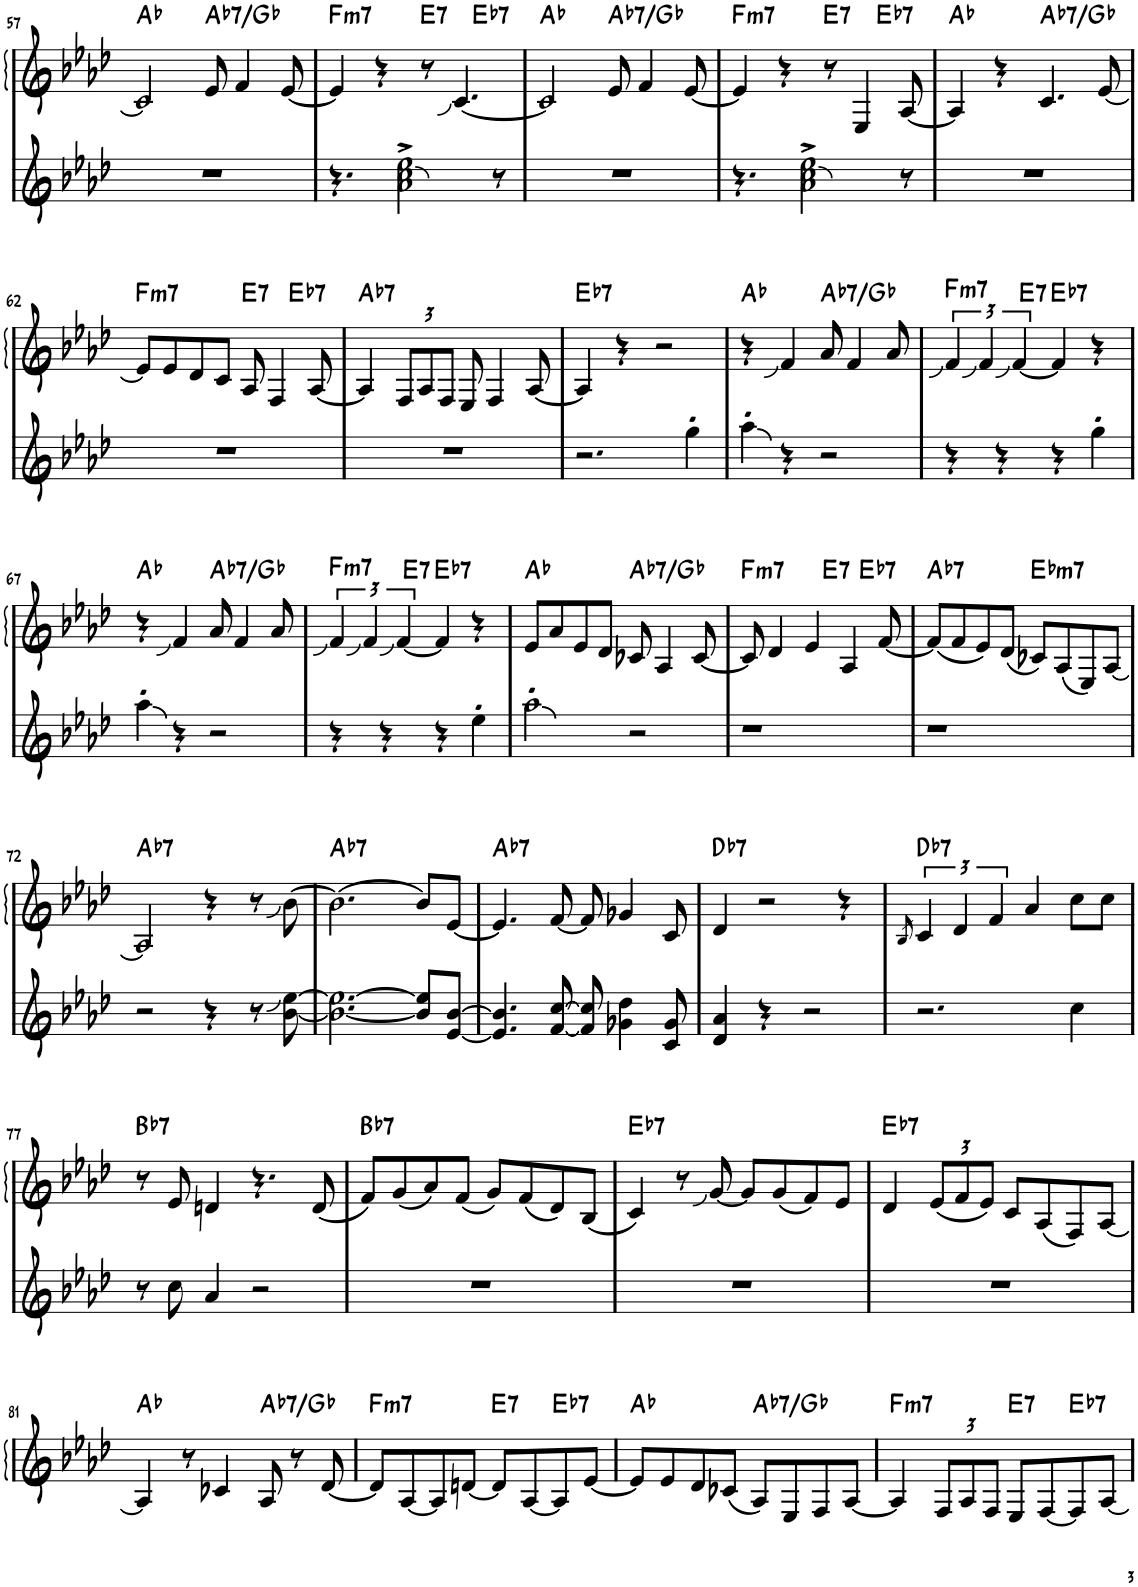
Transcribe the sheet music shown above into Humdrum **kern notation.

**kern	**kern	**harte
*part1	*part1	*part1
*staff2	*staff1	*
*I"Piano	*	*
*I'Pno.	*	*
!!LO:PB:g=z
*clefG2	*clefG2	*
*k[b-e-a-d-]	*k[b-e-a-d-]	*
*M4/4	*M4/4	*
=57	=57	=57
1r	2c/]	Ab:maj
!	!	!LO:H:kt=7
.	8e-/	Ab:7/b7
.	4f/	.
.	[8e-/	.
=58	=58	=58
!	!	!LO:H:kt=m7
*	*^	*
4.r	4e-/]	2.ryy	F:min7
.	4r	.	.
2a-\^ 2cc\^ 2ee-\^	.	.	.
!	!	!	!LO:H:kt=7
.	8r	.	E:7
.	[4.c/	.	.
!	!	!	!LO:H:kt=7
.	.	4ryy	Eb:7
8r	.	.	.
*	*v	*v	*
=59	=59	=59
1r	2c/]	Ab:maj
!	!	!LO:H:kt=7
.	8e-/	Ab:7/b7
.	4f/	.
.	[8e-/	.
=60	=60	=60
!	!	!LO:H:kt=m7
*	*^	*
4.r	4e-/]	2.ryy	F:min7
.	4r	.	.
2a-\^ 2cc\^ 2ee-\^	.	.	.
!	!	!	!LO:H:kt=7
.	8r	.	E:7
.	4E-/	.	.
!	!	!	!LO:H:kt=7
.	.	4ryy	Eb:7
8r	[8A-/	.	.
*	*v	*v	*
=61	=61	=61
1r	4A-/]	Ab:maj
.	4r	.
!	!	!LO:H:kt=7
.	4.c/	Ab:7/b7
.	[8e-/	.
!!LO:LB:g=z
=62	=62	=62
!	!	!LO:H:kt=m7
*	*^	*
1r	8e-/L]	2.ryy	F:min7
.	8e-/	.	.
.	8d-/	.	.
.	8c/J	.	.
!	!	!	!LO:H:kt=7
.	8A-/	.	E:7
.	4F/	.	.
!	!	!	!LO:H:kt=7
.	.	4ryy	Eb:7
.	[8A-/	.	.
=63	=63	=63	=63
!	!	!	!LO:H:kt=7
*	*v	*v	*
1r	4A-/]	Ab:7
*	*Xbrackettup	*
.	12F/L	.
.	12A-/	.
.	12F/J	.
.	8E-/	.
.	4F/	.
.	[8A-/	.
=64	=64	=64
!	!	!LO:H:kt=7
2.r	4A-/]	Eb:7
.	4r	.
.	2r	.
4gg'\	.	.
=65	=65	=65
4aa-'\	4r	Ab:maj
4r	4f/	.
!	!	!LO:H:kt=7
2r	8a-/	Ab:7/b7
.	4f/	.
.	8a-/	.
=66	=66	=66
*	*brackettup	*
!	!	!LO:H:kt=m7
*	*^	*
4r	6f/	4.ryy	F:min7
.	6f/	.	.
4r	.	.	.
.	[6f/	.	.
!	!	!	!LO:H:kt=7
.	.	2ryy	E:7
!	!	!	!LO:H:kt=7
4r	4f/]	.	Eb:7
4gg'\	4r	.	.
.	.	8ryy	.
*	*v	*v	*
!!LO:LB:g=z
=67	=67	=67
4aa-'\	4r	Ab:maj
4r	4f/	.
!	!	!LO:H:kt=7
2r	8a-/	Ab:7/b7
.	4f/	.
.	8a-/	.
=68	=68	=68
!	!	!LO:H:kt=m7
*	*^	*
4r	6f/	4.ryy	F:min7
.	6f/	.	.
4r	.	.	.
.	[6f/	.	.
!	!	!	!LO:H:kt=7
.	.	2ryy	E:7
!	!	!	!LO:H:kt=7
4r	4f/]	.	Eb:7
4ee-'\	4r	.	.
.	.	8ryy	.
*	*v	*v	*
=69	=69	=69
2aa-'\	8e-/L	Ab:maj
.	8a-/	.
.	8e-/	.
.	8d-/J	.
!	!	!LO:H:kt=7
2r	8c-X/	Ab:7/b7
.	4A-/	.
.	[8c-/	.
=70	=70	=70
!	!	!LO:H:kt=m7
*	*^	*
*	*	*^	*
1r	8c-/]	2ryy	2.ryy	F:min7
.	4d-/	.	.	.
.	4e-/	.	.	.
!	!	!	!	!LO:H:kt=7
.	.	2ryy	.	E:7
.	4A-/	.	.	.
!	!	!	!	!LO:H:kt=7
.	.	.	4ryy	Eb:7
.	[8f/	.	.	.
=71	=71	=71	=71	=71
!	!	!	!	!LO:H:kt=7
*	*v	*v	*v	*
1r	(8f/L]	Ab:7
.	8f/	.
.	8e-/)	.
.	(8d-/J	.
!	!	!LO:H:kt=m7
.	8c-X/L)	Eb:min7
.	(8A-/	.
.	8E-/)	.
.	[8A-/J	.
!!LO:LB:g=z
=72	=72	=72
!	!	!LO:H:kt=7
2r	2A-/]	Ab:7
4r	4r	.
8r	8r	.
[8b-\ [8ee-\	[8b-\	.
=73	=73	=73
!	!	!LO:H:kt=7
2.b-\_ 2.ee-\_	2.b-\_	Ab:7
8b-/] 8ee-/]L	8b-/L]	.
[8e-/ [8b-/J	[8e-/J	.
=74	=74	=74
!	!	!LO:H:kt=7
4.e-/] 4.b-/]	4.e-/]	Ab:7
[8f/ [8cc/	[8f/	.
8f/] 8cc/]	8f/]	.
4g-X\ 4dd-\	4g-X/	.
8c/ 8g-/	8c/	.
=75	=75	=75
!	!	!LO:H:kt=7
4d-/ 4a-/	4d-/	Db:7
4r	2r	.
2r	.	.
.	4r	.
=76	=76	=76
.	8qB-/	.
!	!	!LO:H:kt=7
2.r	6c/	Db:7
.	6d-/	.
.	6f/	.
.	4a-/	.
4cc\	8cc\L	.
.	8cc\J	.
!!LO:LB:g=z
=77	=77	=77
!	!	!LO:H:kt=7
8r	8r	Bb:7
8cc\	8e-/	.
4a-/	4dn/	.
2r	4.r	.
.	(8d/	.
=78	=78	=78
!	!	!LO:H:kt=7
1r	8f/L)	Bb:7
.	(8g/	.
.	8a-/)	.
.	(8f/J	.
.	8g/L)	.
.	(8f/	.
.	8d-/)	.
.	(8B-/J	.
=79	=79	=79
!	!	!LO:H:kt=7
1r	4c/)	Eb:7
.	8r	.
.	[8g/	.
.	8g/L]	.
.	(8g/	.
.	8f/)	.
.	8e-/J	.
=80	=80	=80
!	!	!LO:H:kt=7
1r	4d-/	Eb:7
*	*Xbrackettup	*
.	(12e-/L	.
.	12f/	.
.	12e-/J)	.
.	8c/L	.
.	(8A-/	.
.	8F/)	.
.	[8A-/J	.
!!LO:LB:g=z
=81	=81	=81
1r	4A-/]	Ab:maj
.	8r	.
.	4c-X/	.
!	!	!LO:H:kt=7
.	8A-/	Ab:7/b7
.	8r	.
.	[8d-/	.
=82	=82	=82
!	!	!LO:H:kt=m7
1r	8d-/L]	F:min7
.	[8A-/	.
.	8A-/]	.
.	[8dn/J	.
!	!	!LO:H:kt=7
.	8d/L]	E:7
.	[8A-/	.
!	!	!LO:H:kt=7
.	8A-/]	Eb:7
.	[8e-/J	.
=83	=83	=83
1r	8e-/L]	Ab:maj
.	8e-/	.
.	8d-/	.
.	(8c-X/J	.
!	!	!LO:H:kt=7
.	8A-/L)	Ab:7/b7
.	8E-/	.
.	8F/	.
.	[8A-/J	.
=84	=84	=84
!	!	!LO:H:kt=m7
1r	4A-/]	F:min7
.	12F/L	.
.	12A-/	.
.	12F/J	.
!	!	!LO:H:kt=7
.	8E-/L	E:7
.	[8F/	.
!	!	!LO:H:kt=7
.	8F/]	Eb:7
.	[8A-/J	.
=	=	=
*-	*-	*-
